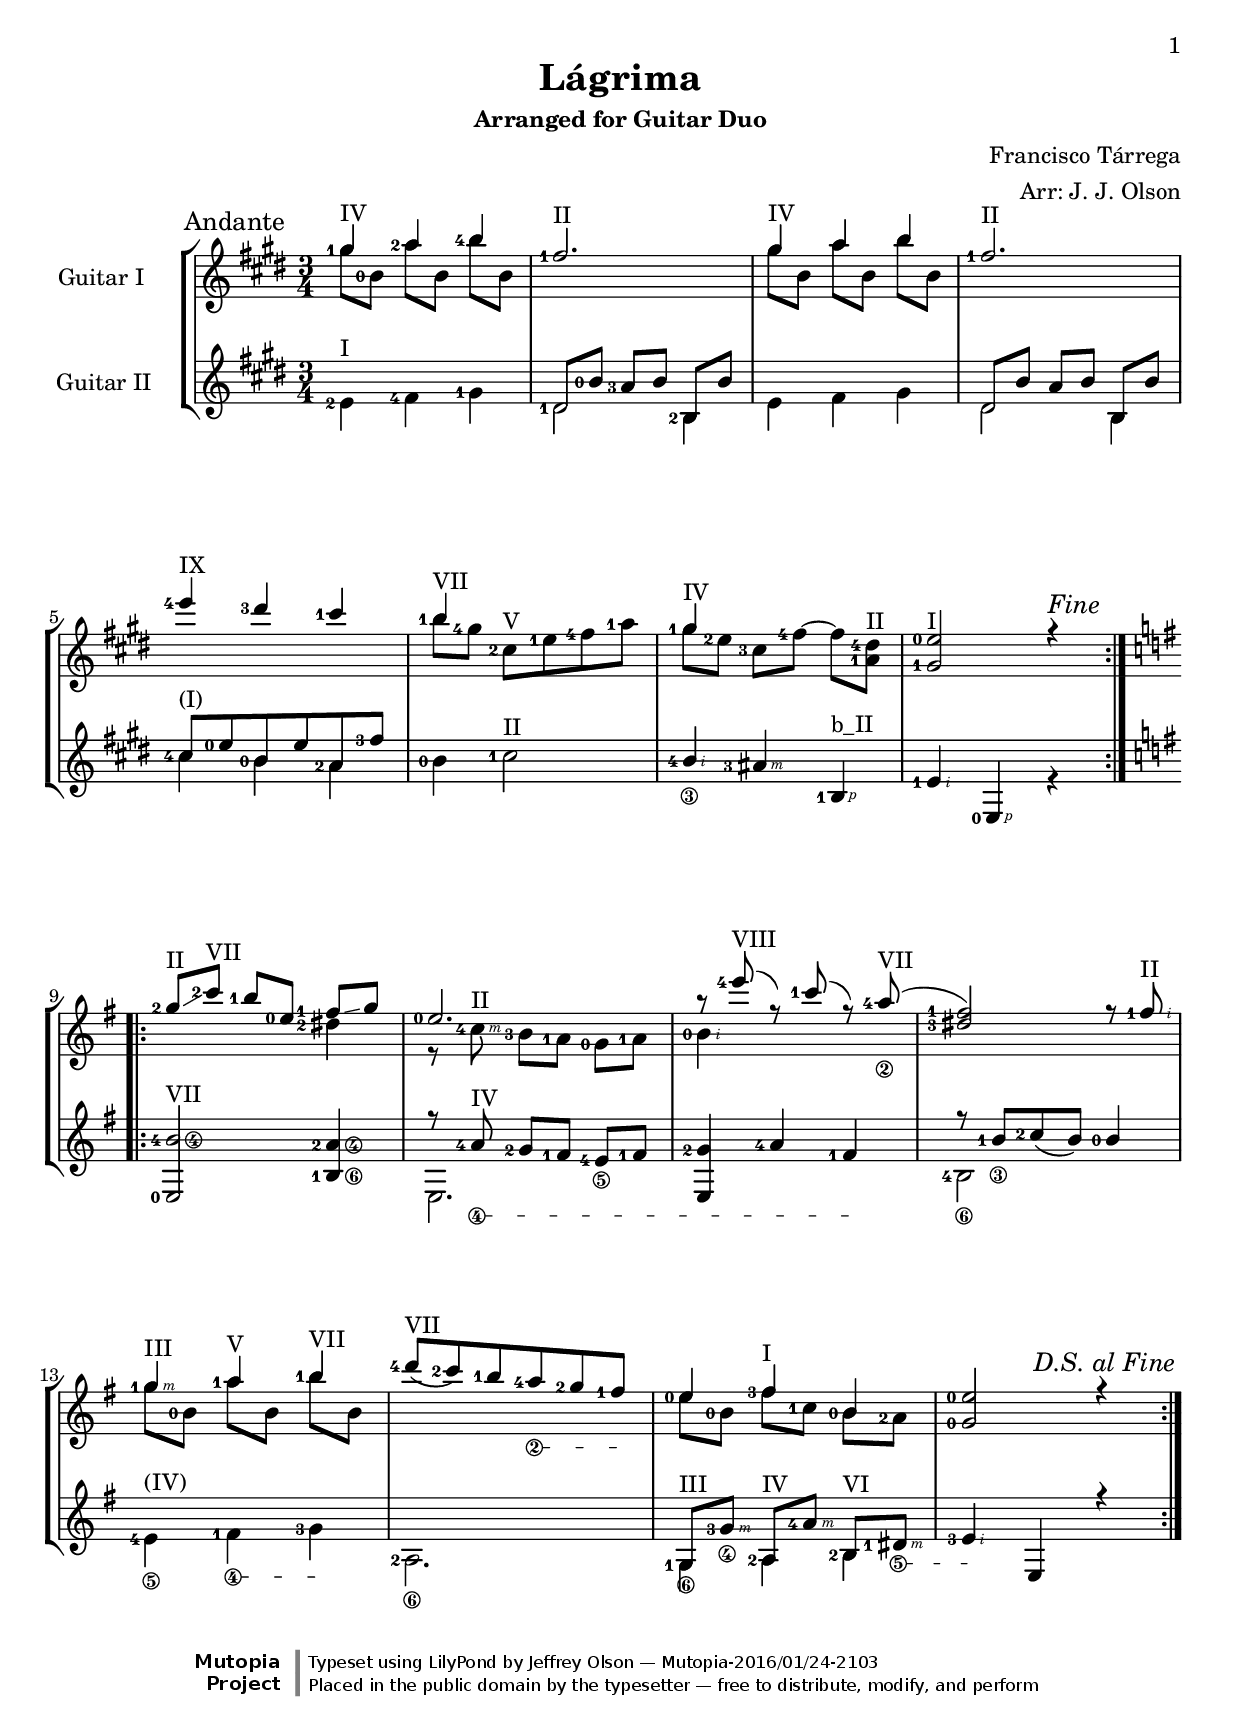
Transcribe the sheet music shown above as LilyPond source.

\version "2.18.2"

% Acknowledgments:
% This arrangement for guitar duo has been adapted from Tárrega's
% original solo composition, IMSLP item 292928 contributed by the
% Gaylord Music Library at Washington University, St. Louis.
% Thanks to guitarist Dennis Burns for his review and suggestions.

\header {
 title = "Lágrima"
 subtitle = \markup { \smaller "Arranged for Guitar Duo" }
 composer = "Francisco Tárrega"
 arranger = "Arr: J. J. Olson"
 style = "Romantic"
 date = "1889-1909" % Tarrega d.1909, Alier d.1938
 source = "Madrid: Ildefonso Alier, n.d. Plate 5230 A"
 mytagline = ##f

 %            o_
 %       (\___\/_____/)
 %  ~ ~ ~ ~ ~ / ~ ~ ~ ~ ~ ~ ~ 
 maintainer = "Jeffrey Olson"
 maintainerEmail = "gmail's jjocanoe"
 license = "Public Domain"

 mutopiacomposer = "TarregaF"
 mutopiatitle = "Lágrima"
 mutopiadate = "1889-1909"
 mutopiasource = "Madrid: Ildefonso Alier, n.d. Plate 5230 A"
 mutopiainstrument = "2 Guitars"

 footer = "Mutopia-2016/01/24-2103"
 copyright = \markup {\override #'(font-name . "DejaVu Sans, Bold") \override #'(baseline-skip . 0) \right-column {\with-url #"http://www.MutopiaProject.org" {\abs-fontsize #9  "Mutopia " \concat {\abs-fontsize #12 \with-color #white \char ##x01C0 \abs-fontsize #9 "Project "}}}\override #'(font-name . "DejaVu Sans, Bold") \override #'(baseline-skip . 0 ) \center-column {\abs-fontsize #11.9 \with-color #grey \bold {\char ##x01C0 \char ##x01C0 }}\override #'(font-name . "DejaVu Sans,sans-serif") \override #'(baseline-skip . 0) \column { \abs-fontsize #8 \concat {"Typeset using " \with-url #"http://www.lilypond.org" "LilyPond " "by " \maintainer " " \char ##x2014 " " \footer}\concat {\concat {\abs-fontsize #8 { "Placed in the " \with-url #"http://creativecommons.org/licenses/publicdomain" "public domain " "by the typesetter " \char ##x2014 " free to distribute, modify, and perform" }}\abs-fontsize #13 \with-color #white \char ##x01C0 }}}
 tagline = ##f
}

\paper{
  page-count = #1
  %#(set-paper-size "a4")      %uncomment to test specific paper size
  %#(set-paper-size "letter")  %uncomment to test specific paper size
  indent = \indent + 8\mm
  top-margin = 8\mm
  bottom-margin = 8\mm
  ragged-last-bottom = ##f
  print-first-page-number = ##t
  evenHeaderMarkup = \oddHeaderMarkup % so all page numbers to right
  oddFooterMarkup = \markup { \column {
      \fill-line { \on-the-fly #first-page \column { \vspace #1 \fromproperty #'header:copyright } } 
      \fill-line { \on-the-fly #last-page \fromproperty #'header:mytagline }
    }
  }
  evenFooterMarkup = \oddFooterMarkup
}

% suppress local file system path in pdf
#(ly:set-option 'point-and-click #f)

% guitar neck position indicators
pI    = ^\markup { "I" }
pII   = ^\markup { "II" }
pIII  = ^\markup { "III" }
pIV   = ^\markup { "IV" }
pV    = ^\markup { "V" }
pVI   = ^\markup { "VI" }
pVII  = ^\markup { "VII" }
pVIII = ^\markup { "VIII" }
pIX   = ^\markup { "IX" }
pX    = ^\markup { "X" }
pXI   = ^\markup { "XI" }
pXII  = ^\markup { "XII" }
pXIII = ^\markup { "XIII" }
pXVI  = ^\markup { "XVI" }

% parenthetic position reminders
ppI    = ^\markup { "(I)" }
ppII   = ^\markup { "(II)" }
ppIII  = ^\markup { "(III)" }
ppIV   = ^\markup { "(IV)" }
ppV    = ^\markup { "(V)" }
ppVI   = ^\markup { "(VI)" }
ppVII  = ^\markup { "(VII)" }
ppVIII = ^\markup { "(VIII)" }
ppIX   = ^\markup { "(IX)" }
ppX    = ^\markup { "(X)" }
ppXI   = ^\markup { "(XI)" }
ppXII  = ^\markup { "(XII)" }
ppXIII = ^\markup { "(XIII)" }

% large barre
BpI    = ^\markup { "B_I" }
BpII   = ^\markup { "B_II" }
BpIII  = ^\markup { "B_III" }
BpIV   = ^\markup { "B_IV" }
BpV    = ^\markup { "B_V" }
BpVI   = ^\markup { "B_VI" }
BpVII  = ^\markup { "B_VII" }
BpVIII = ^\markup { "B_VIII" }
BpIX   = ^\markup { "B_IX" }
BpX    = ^\markup { "B_X" }
BpXI   = ^\markup { "B_XI" }
BpXII  = ^\markup { "B_XII" }

% small barre
bpI    = ^\markup { "b_I" }
bpII   = ^\markup { "b_II" }
bpIII  = ^\markup { "b_III" }
bpIV   = ^\markup { "b_IV" }
bpV    = ^\markup { "b_V" }
bpVI   = ^\markup { "b_VI" }
bpVII  = ^\markup { "b_VII" }
bpVIII = ^\markup { "b_VIII" }
bpIX   = ^\markup { "b_IX" }
bpX    = ^\markup { "b_X" }
bpXI   = ^\markup { "b_XI" }
bpXII  = ^\markup { "b_XII" }

% parenthetic small barre
bppI    = ^\markup { "(b_I)" }
bppIII  = ^\markup { "(b_III)" }

% left hand fingering locations
fingerLeft   = \set fingeringOrientations = #'(left)
fingerRight  = \set fingeringOrientations = #'(right)
fingerUp     = \set fingeringOrientations = #'(up)
fingerDown   = \set fingeringOrientations = #'(down)
fingerUpDown = \set fingeringOrientations = #'(up down)
fingerInStaff  = \override Fingering.staff-padding = #'()
fingerOutStaff = \revert Fingering.staff-padding

% right hand fingers
P = \rightHandFinger #1
I = \rightHandFinger #2
M = \rightHandFinger #3
A = \rightHandFinger #4

% right hand fingering locations
rhUp    = \set strokeFingerOrientations = #'(up)
rhDown  = \set strokeFingerOrientations = #'(down)
rhLeft  = \set strokeFingerOrientations = #'(left)
rhRight = \set strokeFingerOrientations = #'(right)

% string number locations
stringUp    = \set stringNumberOrientations = #'(up)
stringDown  = \set stringNumberOrientations = #'(down)
stringLeft  = \set stringNumberOrientations = #'(left)
stringRight = \set stringNumberOrientations = #'(right)

% harmonics
headHarmonic = \override Staff.NoteHead.style = #'harmonic
headRevert = \revert Staff.NoteHead.style

%high notes
hiE   = ^\markup{ \smaller E}
hiF   = ^\markup{ \smaller F}
hiFis = ^\markup{ \smaller \concat{ F \super \sharp }}
hiG   = ^\markup{ \smaller G}
hiGis = ^\markup{ \smaller \concat{ G \super \sharp }}
hiAes = ^\markup{ \smaller \concat{ A \super \flat }}
hiA   = ^\markup{ \smaller A}
hiBes = ^\markup{ \smaller \concat{ B \super \flat }}
hiB   = ^\markup{ \smaller B}

% tuplets
hideTupletNumber = \override TupletNumber.stencil = ##f
unhideTupletNumber = \revert TupletNumber.stencil 
hideTupletBracket = \override TupletBracket.bracket-visibility = ##f

% stems
longStem = \override Stem.details.beamed-lengths = #'(5)
shortStem = \override Stem.details.beamed-lengths = #'(3)
revertStemLength = \revert Stem.details.beamed-lengths

% from snippets + dashed line
stringNumberSpanner =
#(define-music-function (parser location StringNumber) (string?)
  #{
    \override TextSpanner.style = #'dashed-line
    \override TextSpanner.font-size = #-5
    \override TextSpanner.bound-details.left.stencil-align-dir-y = #CENTER
    \override TextSpanner.bound-details.left.text = \markup { \circle \number #StringNumber }
  #})

upperInstrument = \markup{ "Guitar I   " }
upperVoice = \transpose c c' {
  % within this body, c will show as middle C on a guitar staff
  \mergeDifferentlyHeadedOn
  \mergeDifferentlyDottedOn
  \fingerLeft
  \stringDown

  \key e \major
  \mark \markup { \smaller "Andante" }
  << {
   <gis'-1>4\pIV <a'-2> <b'-4> | %1ax
   <fis'-1>2.\pII | %2ax
   gis'4\pIV a' b' | %3ax
  } \\ {
   \fingerLeft
   gis'8[ <b-0>] a'[ b] b'[ b] | %1ay
   s2. | %2ay
   gis'8[ b] a'[ b] b'[ b] | %3ay
  } >>
  <fis'-1>2.\pII | %4a
  <e''-4>4\pIX <dis''-3> <cis''-1> | %5a
  << {
   b'4 s2 | %6ax
   gis'4 s2 | %7ax
  } \\ {
   \fingerLeft
   \stringDown
   <b'-1>8[\pVII <gis'-4>] <cis'-2>\pV[ <e'-1> <fis'-4> <a'-1>] | %6ay
   \tieUp
   <gis'-1>8[\pIV <e'-2>] <cis'-3>[ <fis'-4>~] fis'[ <dis'-4 a-1>]\pII | %7ay
  } >>
  <e'-0 gis-1>2\pI r4^\markup{ \larger \italic "Fine" } | %8a

  \key e \minor
  <g'-2>8\pII\glissando[ <c''-2>\pVII] <b'-1>[ <e'-0>] << { <fis'-1>8\glissando[ <g'>] } \\ { \fingerLeft <dis'-2>4 } >> | %9a
  << {
   <e'-0>2. | %10ax
   r8 <e''-4>(\pVIII r) <c''-1>( r) <a'-4\2>(\pVII | %11ax
  } \\ {
   \fingerLeft
   r8 <c'-4\M>\pII <b-3>[ <a-1>] <g-0>[ <a-1>] | %10ay
   <b-0\I>4 s2 | %11ay
  } >>
  <fis'-1 dis'-3>2) r8 <fis'-1\I>8\pII | %12a
  << {
   <g'-1\M>4\pIII <a'-1>\pV <b'-1>\pVII | %13ax
   \slurDown
   <d''-4>8(\pVII <c''-2>) <b'-1> 
   \stringNumberSpanner "2" \textSpannerDown <a'-4>\startTextSpan  <g'-2> <fis'-1>\stopTextSpan  | %14ax
   <e'-0>4 <fis'-3>\pI b | %15ax
  } \\ {
   \fingerLeft
   g'8[ <b-0>] a'[ b] b'[ b] | %13ay
   s2. | %14ay
   e'8[ <b-0>] fis'[ <c'-1>] <b-0>[ <a-2>] | %15ay
  } >>
  <e'-0 g-0>2 r4 | %16a
}

  %<< {
  %} \\ {
  %} >>

lowerInstrument = \markup{ "Guitar II  " }
lowerVoice = \transpose c c' {
  % within this body, c will show as middle C on a guitar staff
  \mergeDifferentlyHeadedOn
  \mergeDifferentlyDottedOn
  \fingerLeft
  \stringDown
  \override Score.RehearsalMark #'self-alignment-X = #RIGHT

  \key e \major
  \repeat volta 2 {
  << {
   \fingerLeft
   s2. | %1bx
   <dis-1>8[ <b-0>] <a-3>[ b] <b,-2>[ b] | %2bx
   s2. | %3bx
   dis8[ b] a[ b] b,[ b] | %4bx
   <cis'-4>8 <e'-0> <b-0> e' <a-2> <fis'-3> | %5bx
  } \\ {
   <e-2>4\pI <fis-4> <gis-1> | %1by
   dis2 b,4 | %2by
   e4 fis gis | %3by
   dis2 b,4 | %4by
   cis'4\ppI b a | %5by
  } >>
  <b-0>4 <cis'-1>2\pII | %6b
  \stemUp
  <b-4\I\3>4 <ais-3\M> <b,-1\P>\bpII | %7b
  <e-1\I>4 <e,-0\P> r4 | \break %8b
  }

  \key e \minor
  \set Score.doubleRepeatType = #":|.|:"
  \repeat volta 2 {
  \stringRight <b-4\4 e,-0>2\pVII <a-2\4 b,-1\6>4 | %9b
  \stringDown
  << {
   \fingerLeft
   \stringDown
   r8 \stringNumberSpanner "4" \textSpannerDown <a-4>\pIV\startTextSpan <g-2>[ <fis-1>] <e-4\5>[ <fis-1>] | %10bx
   <g-2 e,>4 <a-4> <fis-1>\stopTextSpan | %11bx
  } \\ {
   e,2. | %10by
   s2. | %11by
  } >>
  %<g-2 e,>4 <a-4> <fis-1>\stopTextSpan | %11b
  << {
   \fingerLeft
   \stringDown
   \slurDown
   r8 <b-1\3> <c'-2>( b) <b-0>4 | %12bx
  } \\ {
   \fingerLeft
   <b,-4\6>2 s4 | %12by
  } >>
  <e-4\5>4\ppIV \stringNumberSpanner "4" \textSpannerDown <fis-1>\startTextSpan <g-3>\stopTextSpan | %13b
  <a,-2\6>2. | %14b
  << {
   \fingerLeft
   \stringDown
   <g,-1\6>8\pIII[ <g-3\4\M>] <a,-2>\pIV[ <a-4\M>] <b,-2>\pVI[ \stringNumberSpanner "5" \textSpannerDown <dis-1\M>\startTextSpan] | %15bx
   \stemUp
   <e-3\I>4\stopTextSpan e, r4 \mark \markup { \smaller \italic "D.S. al Fine" } | %16bx
  } \\ {
   g,4 a, b, | %15by
   s2. | %16by
  } >>
  }
}

\score {
  \context StaffGroup <<
    \context Staff = "up" \with { instrumentName = \upperInstrument } <<
      \set Staff.midiInstrument = #"acoustic grand"
      \clef "treble"
      \time 3/4
      \context Voice = "1" { \voiceOne \upperVoice }
     >>
    \context Staff = "dn" \with { instrumentName = \lowerInstrument } <<
      \set Staff.midiInstrument = #"acoustic grand"
      \clef "treble"
      \time 3/4
      \context Voice = "2" { \voiceTwo \lowerVoice }
     >>
  >>
  \layout {}
  \midi {
    \tempo 4 = 60
    \transposition c % guitar plays octave lower than written
  }
}

